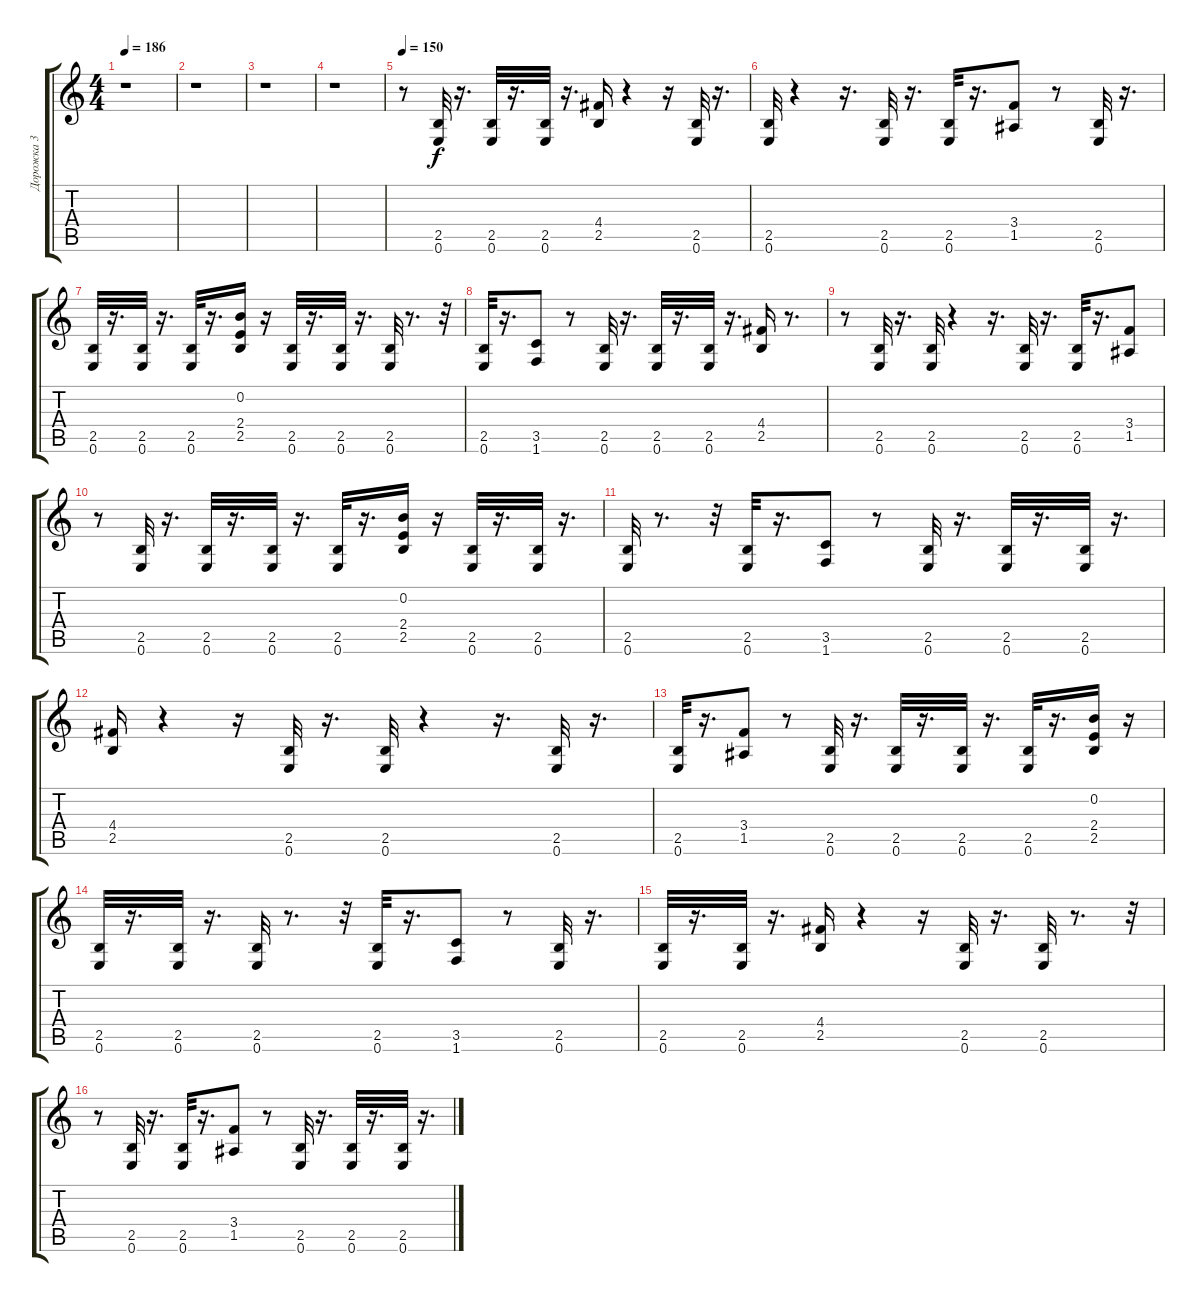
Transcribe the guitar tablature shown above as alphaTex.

\track ("Дорожка 3" "Дорожка 3") {instrument overdrivenguitar}
\staff {score tabs}
\tuning (E4 B3 G3 D3 A2 E2) {hide}
\ts (4 4)
\tempo 186
\clef g2
\ks c
r.1{dy f} |
r.1 |
r.1 |
r.1 |
\tempo 150
r.8 (2.5 0.6).32 r.16{d} (2.5 0.6).32 r.16{d} (2.5 0.6).32 r.16{d} (4.4 2.5).16 r.4 r.16 (2.5 0.6).32 r.16{d} |
(2.5 0.6).32 r.4 r.16{d} (2.5 0.6).32 r.16{d} (2.5 0.6).32 r.16{d} (3.4 1.5).8 r.8 (2.5 0.6).32 r.16{d} |
(2.5 0.6).32 r.16{d} (2.5 0.6).32 r.16{d} (2.5 0.6).32 r.16{d} (0.2 2.4 2.5).16 r.16 (2.5 0.6).32 r.16{d} (2.5 0.6).32 r.16{d} (2.5 0.6).32 r.8{d} r.32 |
(2.5 0.6).32 r.16{d} (3.5 1.6).8 r.8 (2.5 0.6).32 r.16{d} (2.5 0.6).32 r.16{d} (2.5 0.6).32 r.16{d} (4.4 2.5).16 r.8{d} |
r.8 (2.5 0.6).32 r.16{d} (2.5 0.6).32 r.4 r.16{d} (2.5 0.6).32 r.16{d} (2.5 0.6).32 r.16{d} (3.4 1.5).8 |
r.8 (2.5 0.6).32 r.16{d} (2.5 0.6).32 r.16{d} (2.5 0.6).32 r.16{d} (2.5 0.6).32 r.16{d} (0.2 2.4 2.5).16 r.16 (2.5 0.6).32 r.16{d} (2.5 0.6).32 r.16{d} |
(2.5 0.6).32 r.8{d} r.32 (2.5 0.6).32 r.16{d} (3.5 1.6).8 r.8 (2.5 0.6).32 r.16{d} (2.5 0.6).32 r.16{d} (2.5 0.6).32 r.16{d} |
(4.4 2.5).16 r.4 r.16 (2.5 0.6).32 r.16{d} (2.5 0.6).32 r.4 r.16{d} (2.5 0.6).32 r.16{d} |
(2.5 0.6).32 r.16{d} (3.4 1.5).8 r.8 (2.5 0.6).32 r.16{d} (2.5 0.6).32 r.16{d} (2.5 0.6).32 r.16{d} (2.5 0.6).32 r.16{d} (0.2 2.4 2.5).16 r.16 |
(2.5 0.6).32 r.16{d} (2.5 0.6).32 r.16{d} (2.5 0.6).32 r.8{d} r.32 (2.5 0.6).32 r.16{d} (3.5 1.6).8 r.8 (2.5 0.6).32 r.16{d} |
(2.5 0.6).32 r.16{d} (2.5 0.6).32 r.16{d} (4.4 2.5).16 r.4 r.16 (2.5 0.6).32 r.16{d} (2.5 0.6).32 r.8{d} r.32 |
r.8 (2.5 0.6).32 r.16{d} (2.5 0.6).32 r.16{d} (3.4 1.5).8 r.8 (2.5 0.6).32 r.16{d} (2.5 0.6).32 r.16{d} (2.5 0.6).32 r.16{d}
